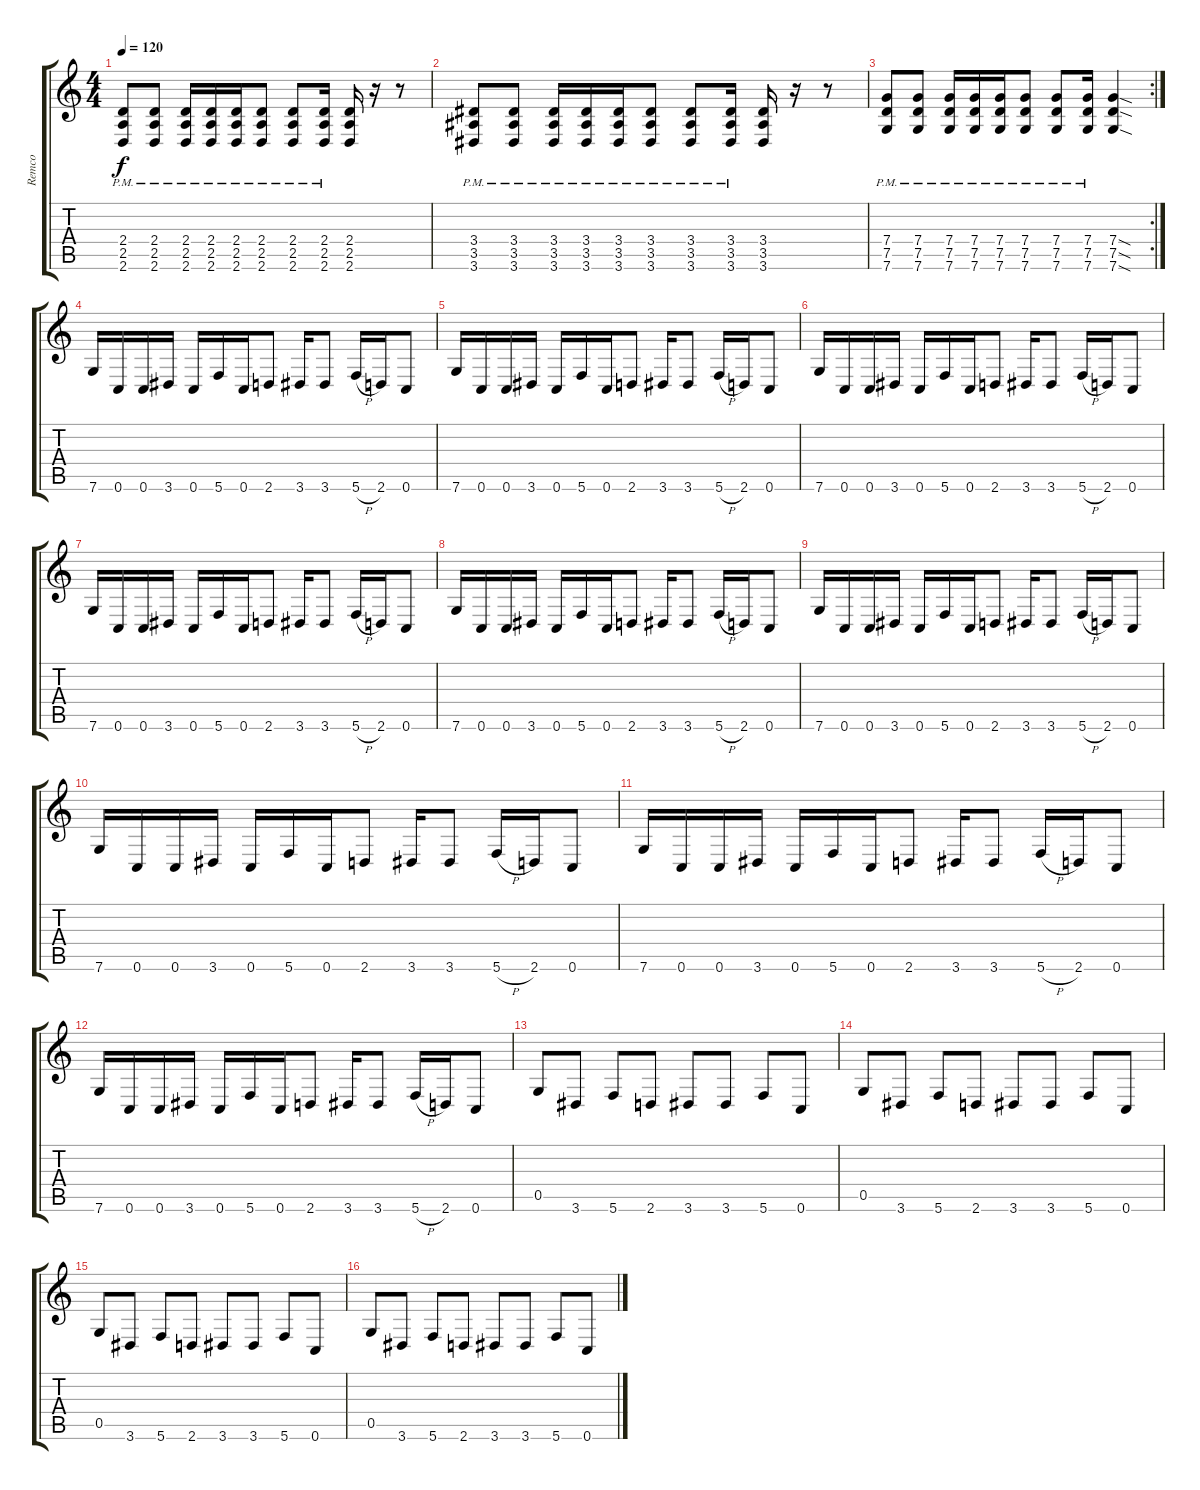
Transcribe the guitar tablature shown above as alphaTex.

\track ("Remco" "Remco") {instrument distortionguitar}
\staff {score tabs}
\tuning (D4 A3 F3 C3 G2 C2) {hide}
\ts (4 4)
\tempo 120
\clef g2
\ks c
(2.4{pm} 2.5{pm} 2.6{pm}).8{dy f} (2.4{pm} 2.5{pm} 2.6{pm}).8 (2.4{pm} 2.5{pm} 2.6{pm}).16 (2.4{pm} 2.5{pm} 2.6{pm}).16 (2.4{pm} 2.5{pm} 2.6{pm}).16 (2.4{pm} 2.5{pm} 2.6{pm}).8 (2.4{pm} 2.5{pm} 2.6{pm}).8 (2.4{pm} 2.5{pm} 2.6{pm}).16 (2.4 2.5 2.6).16 r.16 r.8 |
(3.4{pm} 3.5{pm} 3.6{pm}).8 (3.4{pm} 3.5{pm} 3.6{pm}).8 (3.4{pm} 3.5{pm} 3.6{pm}).16 (3.4{pm} 3.5{pm} 3.6{pm}).16 (3.4{pm} 3.5{pm} 3.6{pm}).16 (3.4{pm} 3.5{pm} 3.6{pm}).8 (3.4{pm} 3.5{pm} 3.6{pm}).8 (3.4{pm} 3.5{pm} 3.6{pm}).16 (3.4 3.5 3.6).16 r.16 r.8 |
\rc 2
(7.4{pm} 7.5{pm} 7.6{pm}).8 (7.4{pm} 7.5{pm} 7.6{pm}).8 (7.4{pm} 7.5{pm} 7.6{pm}).16 (7.4{pm} 7.5{pm} 7.6{pm}).16 (7.4{pm} 7.5{pm} 7.6{pm}).16 (7.4{pm} 7.5{pm} 7.6{pm}).8 (7.4{pm} 7.5{pm} 7.6{pm}).8 (7.4{pm} 7.5{pm} 7.6{pm}).16 (7.4{sod} 7.5{sod} 7.6{sod}).4 |
7.6.16 0.6.16 0.6.16 3.6.16 0.6.16 5.6.16 0.6.16 2.6.8 3.6.16 3.6.8 5.6{h}.16 2.6.16 0.6.8 |
7.6.16 0.6.16 0.6.16 3.6.16 0.6.16 5.6.16 0.6.16 2.6.8 3.6.16 3.6.8 5.6{h}.16 2.6.16 0.6.8 |
7.6.16 0.6.16 0.6.16 3.6.16 0.6.16 5.6.16 0.6.16 2.6.8 3.6.16 3.6.8 5.6{h}.16 2.6.16 0.6.8 |
7.6.16 0.6.16 0.6.16 3.6.16 0.6.16 5.6.16 0.6.16 2.6.8 3.6.16 3.6.8 5.6{h}.16 2.6.16 0.6.8 |
7.6.16 0.6.16 0.6.16 3.6.16 0.6.16 5.6.16 0.6.16 2.6.8 3.6.16 3.6.8 5.6{h}.16 2.6.16 0.6.8 |
7.6.16 0.6.16 0.6.16 3.6.16 0.6.16 5.6.16 0.6.16 2.6.8 3.6.16 3.6.8 5.6{h}.16 2.6.16 0.6.8 |
7.6.16 0.6.16 0.6.16 3.6.16 0.6.16 5.6.16 0.6.16 2.6.8 3.6.16 3.6.8 5.6{h}.16 2.6.16 0.6.8 |
7.6.16 0.6.16 0.6.16 3.6.16 0.6.16 5.6.16 0.6.16 2.6.8 3.6.16 3.6.8 5.6{h}.16 2.6.16 0.6.8 |
7.6.16 0.6.16 0.6.16 3.6.16 0.6.16 5.6.16 0.6.16 2.6.8 3.6.16 3.6.8 5.6{h}.16 2.6.16 0.6.8 |
0.5.8 3.6.8 5.6.8 2.6.8 3.6.8 3.6.8 5.6.8 0.6.8 |
0.5.8 3.6.8 5.6.8 2.6.8 3.6.8 3.6.8 5.6.8 0.6.8 |
0.5.8 3.6.8 5.6.8 2.6.8 3.6.8 3.6.8 5.6.8 0.6.8 |
0.5.8 3.6.8 5.6.8 2.6.8 3.6.8 3.6.8 5.6.8 0.6.8
